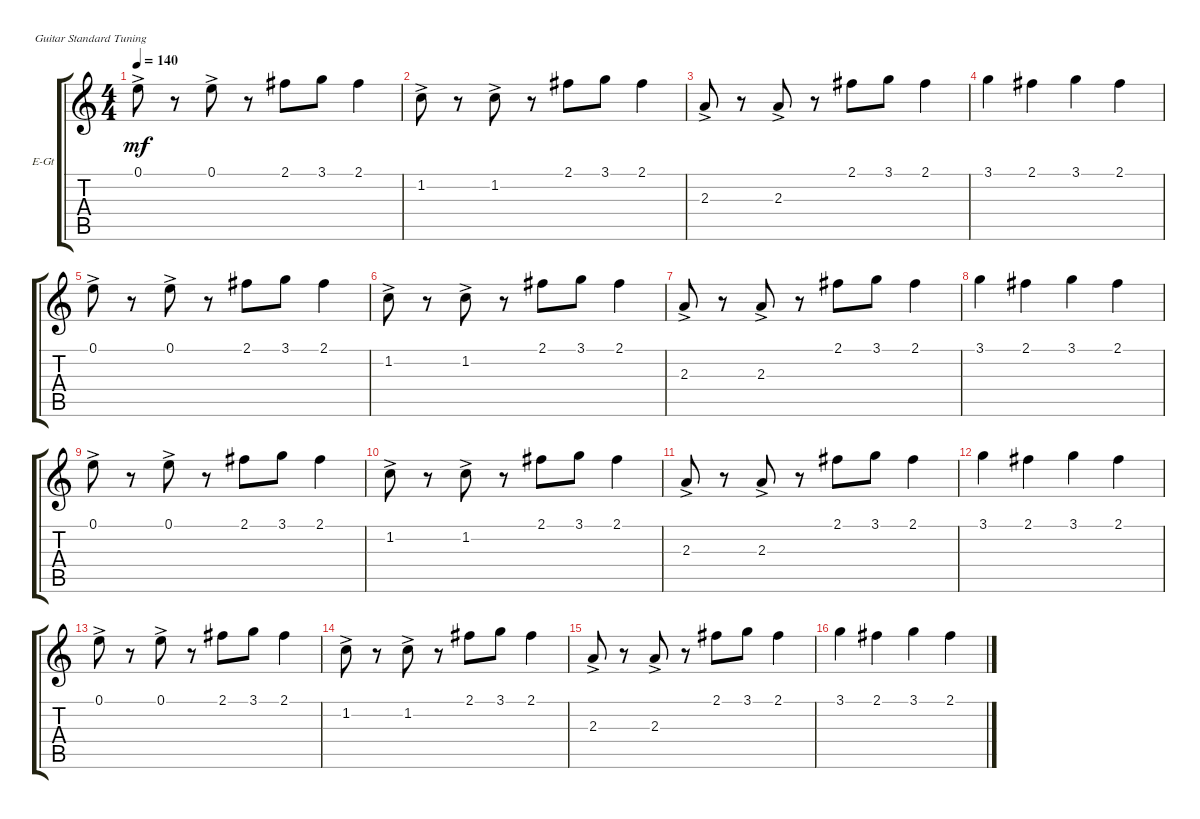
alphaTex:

\defaultSystemsLayout 4
\bracketExtendMode groupsimilarinstruments
\firstSystemTrackNameOrientation horizontal
\otherSystemsTrackNameOrientation horizontal
\track ("Electric Guitar (Drive)" "E-Gt") {instrument overdrivenguitar}
\staff {score tabs}
\tuning (E4 B3 G3 D3 A2 E2)
\ts (4 4)
\tempo 140
\clef g2
\ks c
0.1{ac}.8{dy mf} r.8 0.1{ac}.8 r.8 2.1.8 3.1.8 2.1.4 |
1.2{ac}.8 r.8 1.2{ac}.8 r.8 2.1.8 3.1.8 2.1.4 |
2.3{ac}.8 r.8 2.3{ac}.8 r.8 2.1.8 3.1.8 2.1.4 |
3.1.4 2.1.4 3.1.4 2.1.4 |
0.1{ac}.8 r.8 0.1{ac}.8 r.8 2.1.8 3.1.8 2.1.4 |
1.2{ac}.8 r.8 1.2{ac}.8 r.8 2.1.8 3.1.8 2.1.4 |
2.3{ac}.8 r.8 2.3{ac}.8 r.8 2.1.8 3.1.8 2.1.4 |
3.1.4 2.1.4 3.1.4 2.1.4 |
0.1{ac}.8 r.8 0.1{ac}.8 r.8 2.1.8 3.1.8 2.1.4 |
1.2{ac}.8 r.8 1.2{ac}.8 r.8 2.1.8 3.1.8 2.1.4 |
2.3{ac}.8 r.8 2.3{ac}.8 r.8 2.1.8 3.1.8 2.1.4 |
3.1.4 2.1.4 3.1.4 2.1.4 |
0.1{ac}.8 r.8 0.1{ac}.8 r.8 2.1.8 3.1.8 2.1.4 |
1.2{ac}.8 r.8 1.2{ac}.8 r.8 2.1.8 3.1.8 2.1.4 |
2.3{ac}.8 r.8 2.3{ac}.8 r.8 2.1.8 3.1.8 2.1.4 |
3.1.4 2.1.4 3.1.4 2.1.4
